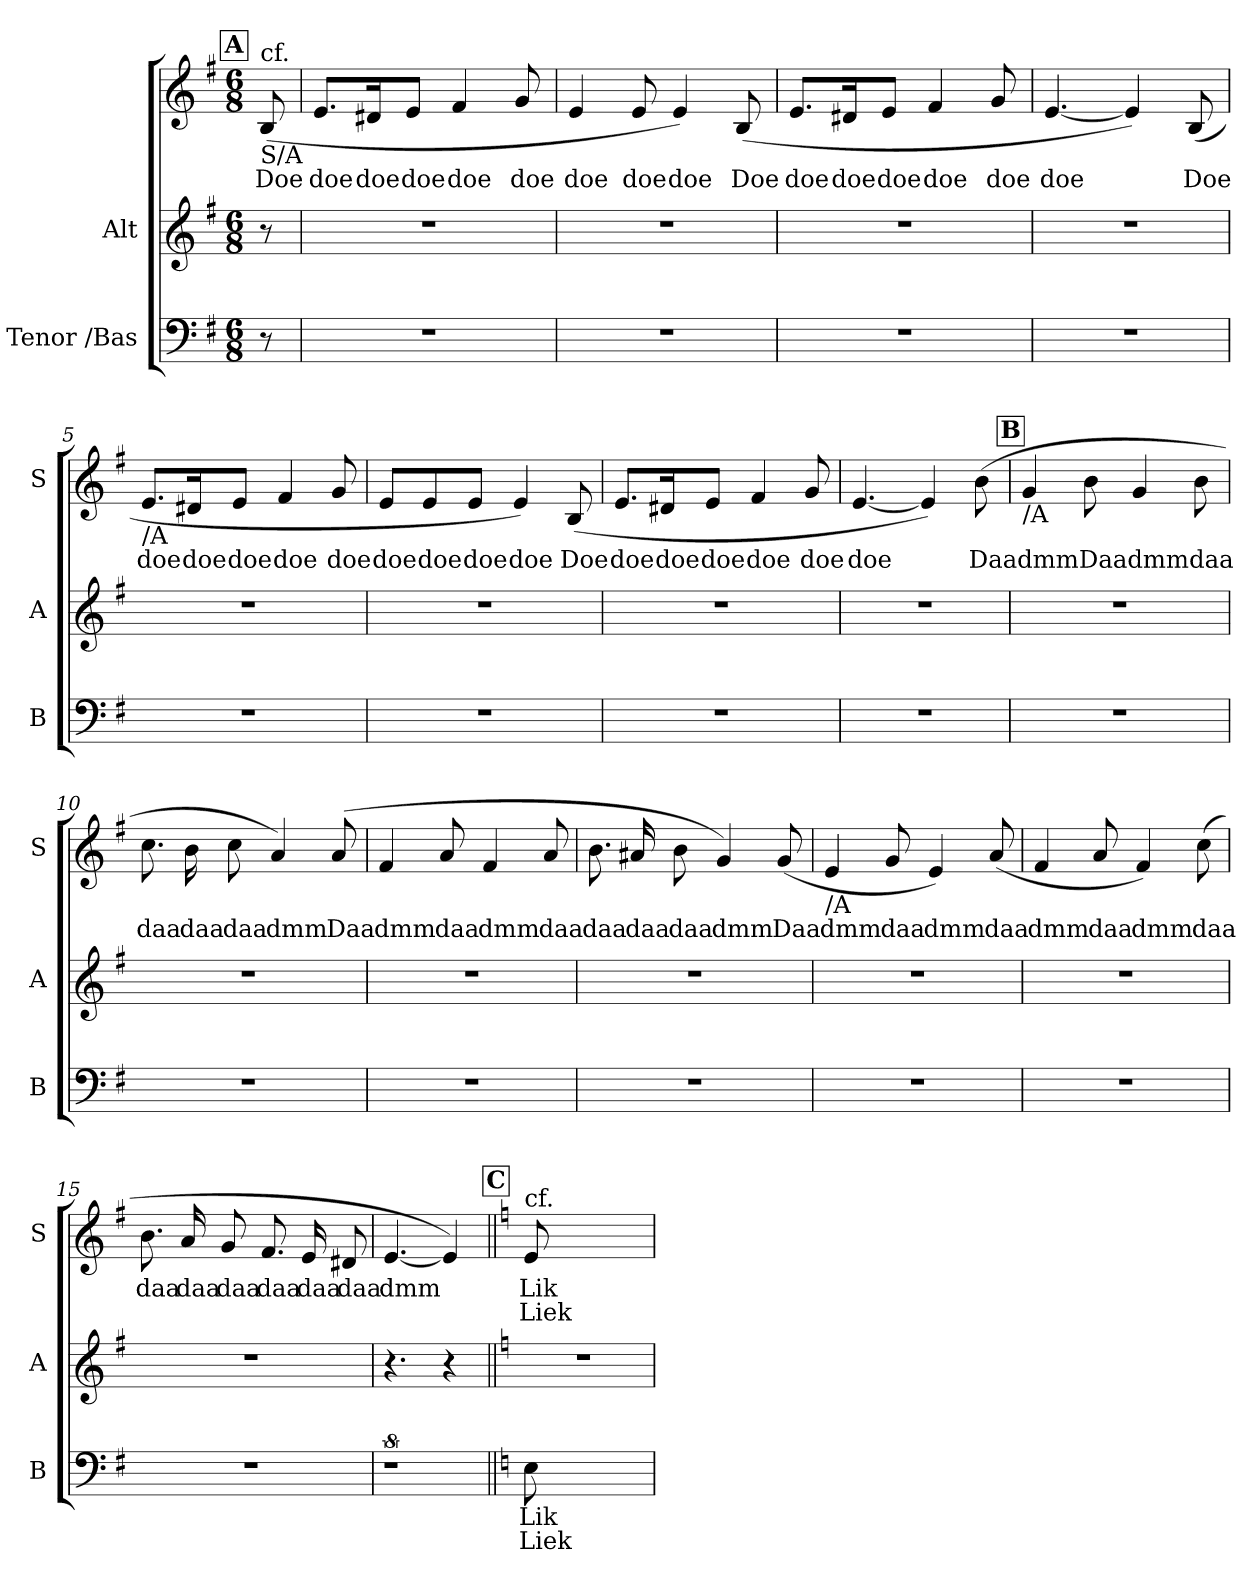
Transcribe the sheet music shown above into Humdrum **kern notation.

**kern	**text	**text	**kern	**kern	**text	**text
*part3	*part3	*part3	*part2	*part1	*part1	*part1
*staff3	*staff3	*staff3	*staff2	*staff1	*staff1	*staff1
*I"Tenor /Bas	*	*	*I"Alt	*	*	*
*I'B	*	*	*I'A	*I'S	*	*
*clefF4	*	*	*clefG2	*clefG2	*	*
*k[f#]	*	*	*k[f#]	*k[f#]	*	*
*G:	*	*	*G:	*G:	*	*
*M6/8	*	*	*M6/8	*M6/8	*	*
!!LO:REH:place=s1:a:B:fs=13.8:t=A
=	=	=	=	=	=	=
!	!	!	!	!LO:TX:a:t=cf.	!	!
!	!	!	!	!LO:TX:b:t=S/A	!	!
!	!	!	!	!	!LO:LY:b	!
8r	.	.	8r	(8B/	Doe	.
=1	=1	=1	=1	=1	=1	=1
!	!	!	!	!	!LO:LY:b	!
2.r	.	.	2.r	8.e/L	doe	.
!	!	!	!	!	!LO:LY:b	!
.	.	.	.	16d#X/k	doe	.
!	!	!	!	!	!LO:LY:b	!
.	.	.	.	8e/J	doe	.
!	!	!	!	!	!LO:LY:b	!
.	.	.	.	4f#/	doe	.
!	!	!	!	!	!LO:LY:b	!
.	.	.	.	8g/	doe	.
=2	=2	=2	=2	=2	=2	=2
!	!	!	!	!	!LO:LY:b	!
2.r	.	.	2.r	4e/	doe	.
!	!	!	!	!	!LO:LY:b	!
.	.	.	.	8e/	doe	.
!	!	!	!	!	!LO:LY:b	!
.	.	.	.	4e/)	doe	.
!	!	!	!	!	!LO:LY:b	!
.	.	.	.	(8B/	Doe	.
=3	=3	=3	=3	=3	=3	=3
!	!	!	!	!	!LO:LY:b	!
2.r	.	.	2.r	8.e/L	doe	.
!	!	!	!	!	!LO:LY:b	!
.	.	.	.	16d#X/k	doe	.
!	!	!	!	!	!LO:LY:b	!
.	.	.	.	8e/J	doe	.
!	!	!	!	!	!LO:LY:b	!
.	.	.	.	4f#/	doe	.
!	!	!	!	!	!LO:LY:b	!
.	.	.	.	8g/	doe	.
=4	=4	=4	=4	=4	=4	=4
!	!	!	!	!	!LO:LY:b	!
2.r	.	.	2.r	[4.e/	doe	.
.	.	.	.	4e/])	.	.
!	!	!	!	!	!LO:LY:b	!
.	.	.	.	(8B/	Doe	.
!!LO:LB:g=z
=5	=5	=5	=5	=5	=5	=5
!	!	!	!	!LO:TX:b:t=/A	!	!
!	!	!	!	!	!LO:LY:b	!
2.r	.	.	2.r	8.e/L	doe	.
!	!	!	!	!	!LO:LY:b	!
.	.	.	.	16d#X/k	doe	.
!	!	!	!	!	!LO:LY:b	!
.	.	.	.	8e/J	doe	.
!	!	!	!	!	!LO:LY:b	!
.	.	.	.	4f#/	doe	.
!	!	!	!	!	!LO:LY:b	!
.	.	.	.	8g/	doe	.
=6	=6	=6	=6	=6	=6	=6
!	!	!	!	!	!LO:LY:b	!
2.r	.	.	2.r	8e/L	doe	.
!	!	!	!	!	!LO:LY:b	!
.	.	.	.	8e/	doe	.
!	!	!	!	!	!LO:LY:b	!
.	.	.	.	8e/J	doe	.
!	!	!	!	!	!LO:LY:b	!
.	.	.	.	4e/)	doe	.
!	!	!	!	!	!LO:LY:b	!
.	.	.	.	(8B/	Doe	.
=7	=7	=7	=7	=7	=7	=7
!	!	!	!	!	!LO:LY:b	!
2.r	.	.	2.r	8.e/L	doe	.
!	!	!	!	!	!LO:LY:b	!
.	.	.	.	16d#X/k	doe	.
!	!	!	!	!	!LO:LY:b	!
.	.	.	.	8e/J	doe	.
!	!	!	!	!	!LO:LY:b	!
.	.	.	.	4f#/	doe	.
!	!	!	!	!	!LO:LY:b	!
.	.	.	.	8g/	doe	.
=8	=8	=8	=8	=8	=8	=8
!	!	!	!	!	!LO:LY:b	!
2.r	.	.	2.r	[4.e/	doe	.
.	.	.	.	4e/])	.	.
!	!	!	!	!	!LO:LY:b	!
.	.	.	.	(>8b\	Daa	.
!!LO:LB:g=z
!!LO:REH:place=s1:a:B:fs=13.8:t=B
=9	=9	=9	=9	=9	=9	=9
!	!	!	!	!LO:TX:b:t=/A	!	!
!	!	!	!	!	!LO:LY:b	!
2.r	.	.	2.r	4g/	dmm	.
!	!	!	!	!	!LO:LY:b	!
.	.	.	.	8b\	Daa	.
!	!	!	!	!	!LO:LY:b	!
.	.	.	.	4g/	dmm	.
!	!	!	!	!	!LO:LY:b	!
.	.	.	.	8b\	daa	.
=10	=10	=10	=10	=10	=10	=10
!	!	!	!	!	!LO:LY:b	!
2.r	.	.	2.r	8.cc\	daa	.
!	!	!	!	!	!LO:LY:b	!
.	.	.	.	16b\	daa	.
!	!	!	!	!	!LO:LY:b	!
.	.	.	.	8cc\	daa	.
!	!	!	!	!	!LO:LY:b	!
.	.	.	.	4a/)	dmm	.
!	!	!	!	!	!LO:LY:b	!
.	.	.	.	(8a/	Daa	.
=11	=11	=11	=11	=11	=11	=11
!	!	!	!	!	!LO:LY:b	!
2.r	.	.	2.r	4f#/	dmm	.
!	!	!	!	!	!LO:LY:b	!
.	.	.	.	8a/	daa	.
!	!	!	!	!	!LO:LY:b	!
.	.	.	.	4f#/	dmm	.
!	!	!	!	!	!LO:LY:b	!
.	.	.	.	8a/	daa	.
=12	=12	=12	=12	=12	=12	=12
!	!	!	!	!	!LO:LY:b	!
2.r	.	.	2.r	8.b\	daa	.
!	!	!	!	!	!LO:LY:b	!
.	.	.	.	16a#X/	daa	.
!	!	!	!	!	!LO:LY:b	!
.	.	.	.	8b\	daa	.
!	!	!	!	!	!LO:LY:b	!
.	.	.	.	4g/)	dmm	.
!	!	!	!	!	!LO:LY:b	!
.	.	.	.	(<8g/	Daa	.
!!LO:LB:g=z
=13	=13	=13	=13	=13	=13	=13
!	!	!	!	!LO:TX:b:t=/A	!	!
!	!	!	!	!	!LO:LY:b	!
2.r	.	.	2.r	4e/	dmm	.
!	!	!	!	!	!LO:LY:b	!
.	.	.	.	8g/	daa	.
!	!	!	!	!	!LO:LY:b	!
.	.	.	.	4e/)	dmm	.
!	!	!	!	!	!LO:LY:b	!
.	.	.	.	(<8a/	daa	.
=14	=14	=14	=14	=14	=14	=14
!	!	!	!	!	!LO:LY:b	!
2.r	.	.	2.r	4f#/	dmm	.
!	!	!	!	!	!LO:LY:b	!
.	.	.	.	8a/	daa	.
!	!	!	!	!	!LO:LY:b	!
.	.	.	.	4f#/)	dmm	.
!	!	!	!	!	!LO:LY:b	!
.	.	.	.	(>8cc\	daa	.
=15	=15	=15	=15	=15	=15	=15
!	!	!	!	!	!LO:LY:b	!
2.r	.	.	2.r	8.b\	daa	.
!	!	!	!	!	!LO:LY:b	!
.	.	.	.	16a/	daa	.
!	!	!	!	!	!LO:LY:b	!
.	.	.	.	8g/	daa	.
!	!	!	!	!	!LO:LY:b	!
.	.	.	.	8.f#/	daa	.
!	!	!	!	!	!LO:LY:b	!
.	.	.	.	16e/	daa	.
!	!	!	!	!	!LO:LY:b	!
.	.	.	.	8d#X/	daa	.
=16	=16	=16	=16	=16	=16	=16
!	!	!	!	!	!LO:LY:b	!
8%5r	.	.	4.r	[4.e/	dmm	.
.	.	.	4r	4e/])	.	.
!!LO:LB:g=z
!!LO:REH:place=s1:a:B:fs=13.8:t=C
=16X1||	=16X1||	=16X1||	=16X1||	=16X1||	=16X1||	=16X1||
*k[]	*	*	*k[]	*k[]	*	*
*C:	*	*	*C:	*C:	*	*
!	!	!	!	!LO:TX:a:t=cf.	!	!
!	!LO:LY:b	!LO:LY:b	!	!	!LO:LY:b	!LO:LY:b
8E\	Lik-	Liek-	2.r	8e/	Lik-	Liek-
2ryy	.	.	.	2ryy	.	.
8ryy	.	.	.	8ryy	.	.
=	=	=	=	=	=	=
*-	*-	*-	*-	*-	*-	*-
